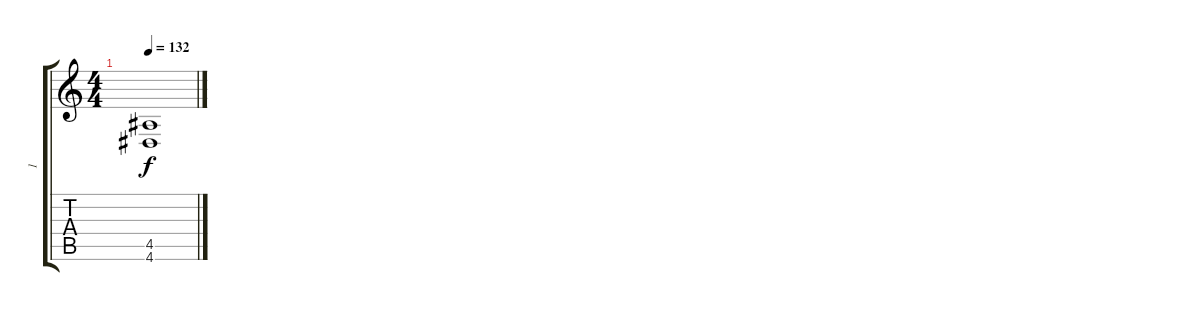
\track ("1" "1") {instrument distortionguitar}
\staff {score tabs}
\tuning (Db4 Ab3 E3 B2 Gb2 B1) {hide}
\ts (4 4)
\tempo 132
\clef g2
\ks c
(4.5 4.6).1{dy f}
